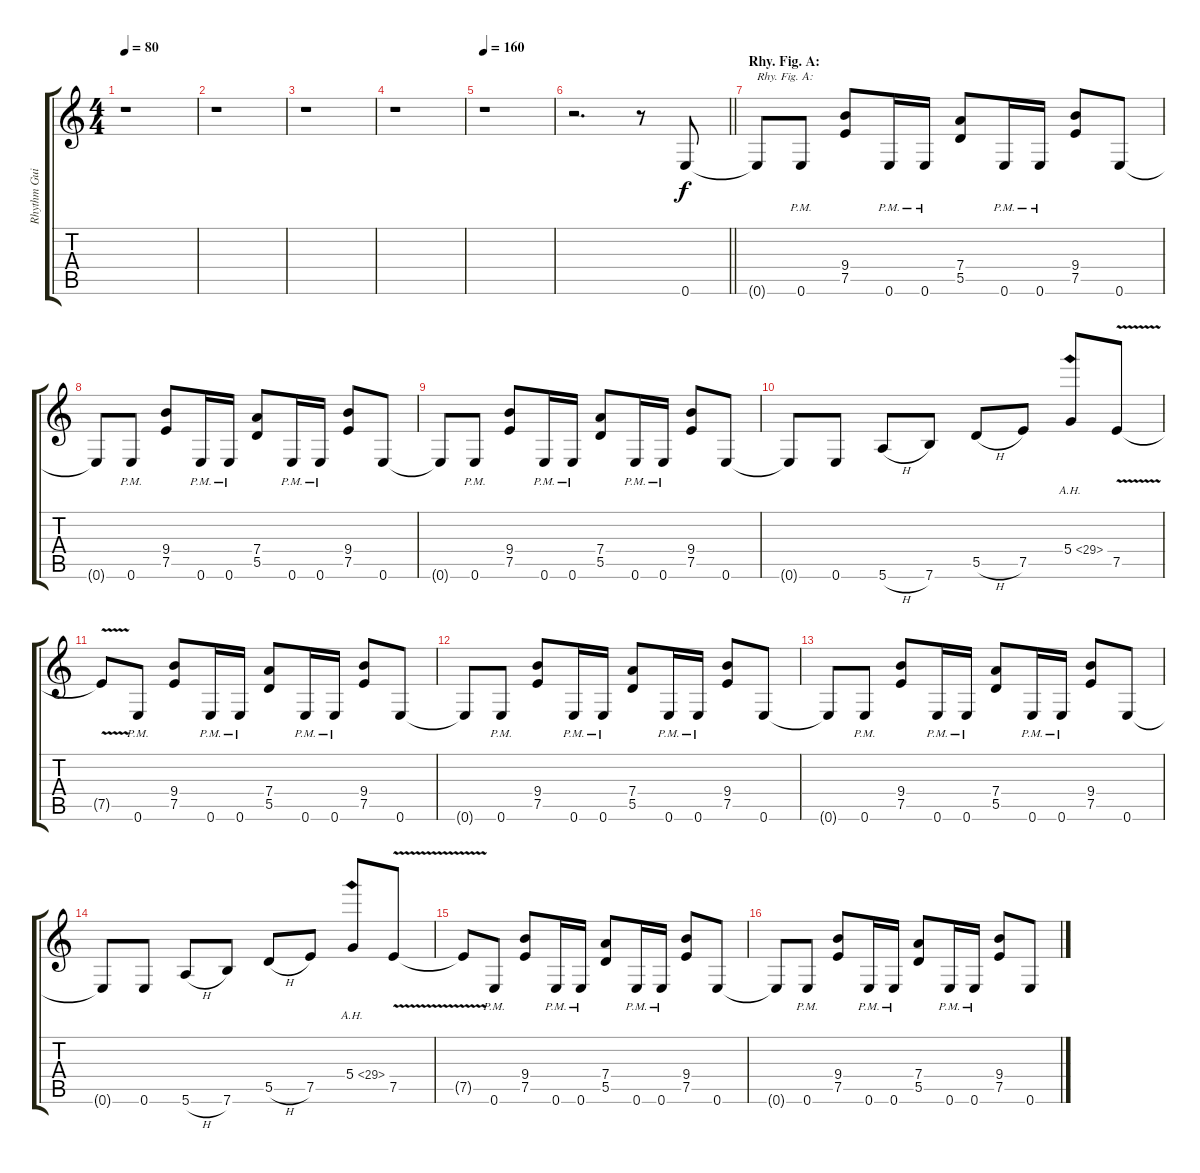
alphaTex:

\track ("Rhythm Guitar 1" "Rhythm Gui") {instrument distortionguitar}
\staff {score tabs}
\tuning (E4 B3 G3 D3 A2 E2) {hide}
\ts (4 4)
\tempo 80
\tempo 120
\tempo 80
\clef g2
\ks c
r.1{dy f instrument distortionguitar} |
r.1 |
r.1 |
r.1 |
\tempo 160
r.1 |
\barLineRight lightlight
r.2{d} r.8 0.6.8 |
\section ("" "Rhy. Fig. A:")
0.6{t}.8{txt "Rhy. Fig. A:"} 0.6{pm}.8 (9.4 7.5).8 0.6{pm}.16 0.6{pm}.16 (7.4 5.5).8 0.6{pm}.16 0.6{pm}.16 (9.4 7.5).8 0.6.8 |
0.6{t}.8 0.6{pm}.8 (9.4 7.5).8 0.6{pm}.16 0.6{pm}.16 (7.4 5.5).8 0.6{pm}.16 0.6{pm}.16 (9.4 7.5).8 0.6.8 |
0.6{t}.8 0.6{pm}.8 (9.4 7.5).8 0.6{pm}.16 0.6{pm}.16 (7.4 5.5).8 0.6{pm}.16 0.6{pm}.16 (9.4 7.5).8 0.6.8 |
0.6{t}.8 0.6.8 5.6{h}.8 7.6.8 5.5{h}.8 7.5.8 5.4{ah 24}.8 7.5{v}.8 |
7.5{t}.8 0.6{pm}.8 (9.4 7.5).8 0.6{pm}.16 0.6{pm}.16 (7.4 5.5).8 0.6{pm}.16 0.6{pm}.16 (9.4 7.5).8 0.6.8 |
0.6{t}.8 0.6{pm}.8 (9.4 7.5).8 0.6{pm}.16 0.6{pm}.16 (7.4 5.5).8 0.6{pm}.16 0.6{pm}.16 (9.4 7.5).8 0.6.8 |
0.6{t}.8 0.6{pm}.8 (9.4 7.5).8 0.6{pm}.16 0.6{pm}.16 (7.4 5.5).8 0.6{pm}.16 0.6{pm}.16 (9.4 7.5).8 0.6.8 |
0.6{t}.8 0.6.8 5.6{h}.8 7.6.8 5.5{h}.8 7.5.8 5.4{ah 24}.8 7.5{v}.8 |
7.5{t}.8 0.6{pm}.8 (9.4 7.5).8 0.6{pm}.16 0.6{pm}.16 (7.4 5.5).8 0.6{pm}.16 0.6{pm}.16 (9.4 7.5).8 0.6.8 |
0.6{t}.8 0.6{pm}.8 (9.4 7.5).8 0.6{pm}.16 0.6{pm}.16 (7.4 5.5).8 0.6{pm}.16 0.6{pm}.16 (9.4 7.5).8 0.6.8
